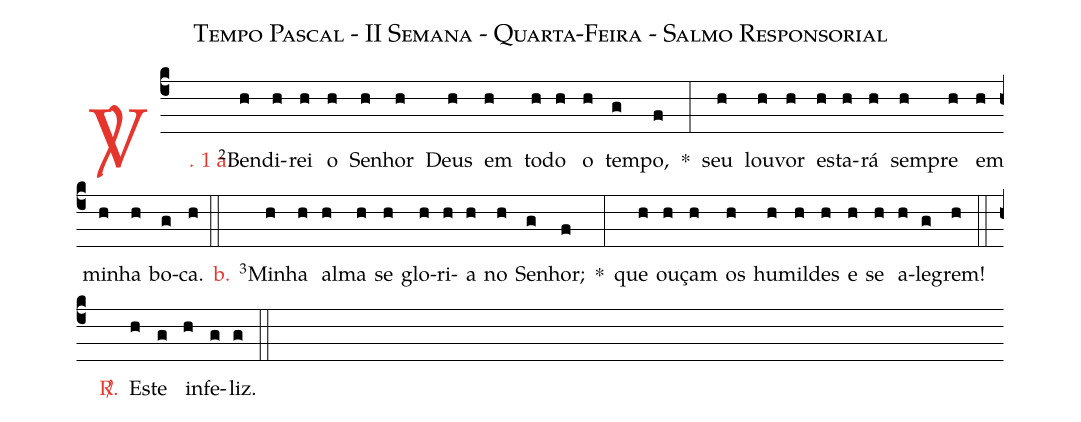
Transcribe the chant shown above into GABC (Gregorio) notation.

name: Tempo Pascal - II Semana - Quarta-Feira - Salmo Responsorial;
%%
(c4)

<c><sp>V/</sp>. 1 a.</c>() <v>\VSup{2}</v>Ben(h)di(h)rei(h) o(h) Se(h)nhor(h) Deus(h) em(h) to(h)do(h) o(h) tem(g)po,(f) *(:)
seu(h) lou(h)vor(h) es(h)ta(h)rá(h) sem(h)pre(h) em(h) mi(h)nha(h) bo(g)ca.(h)

(::)

<nlba><c>b.</c>() <v>\VSup{3}</v>Mi</nlba>(h)nha(h) al(h)ma(h) se(h) glo(h)ri(h)a(h) no(h) Se(g)nhor;(f) *(:)
que(h) ou(h)çam(h) os(h) hu(h)mil(h)des(h) e(h) se(h) a(h)le(g)grem!(h)

(::)

<nlba><c><sp>R/</sp>.</c>() Es</nlba>(h)te(g) in(h)fe(g)liz.(g)

(::)
